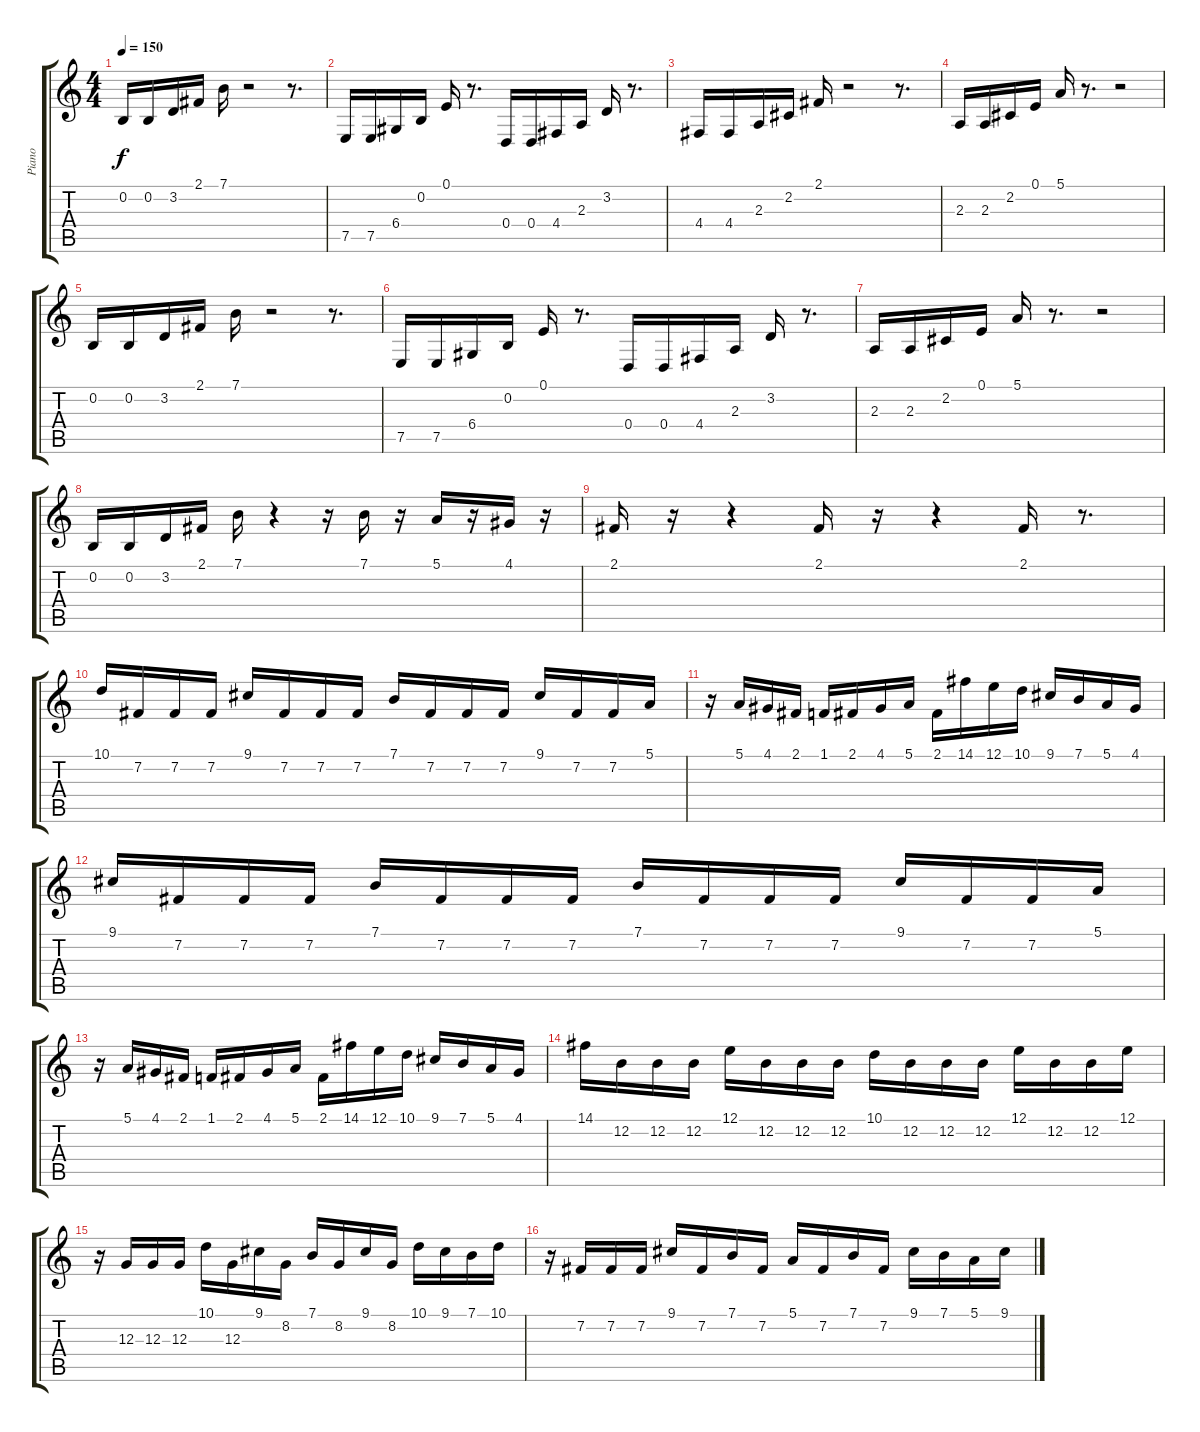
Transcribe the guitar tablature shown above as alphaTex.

\track ("Piano" "Piano") {instrument brightacousticpiano}
\staff {score tabs}
\tuning (E4 B3 G3 D3 A2 E2) {hide}
\ts (4 4)
\tempo 150
\clef g2
\ks c
0.2.16{dy f} 0.2.16 3.2.16 2.1.16 7.1.16 r.2 r.8{d} |
7.5.16 7.5.16 6.4.16 0.2.16 0.1.16 r.8{d} 0.4.16 0.4.16 4.4.16 2.3.16 3.2.16 r.8{d} |
4.4.16 4.4.16 2.3.16 2.2.16 2.1.16 r.2 r.8{d} |
2.3.16 2.3.16 2.2.16 0.1.16 5.1.16 r.8{d} r.2 |
0.2.16 0.2.16 3.2.16 2.1.16 7.1.16 r.2 r.8{d} |
7.5.16 7.5.16 6.4.16 0.2.16 0.1.16 r.8{d} 0.4.16 0.4.16 4.4.16 2.3.16 3.2.16 r.8{d} |
2.3.16 2.3.16 2.2.16 0.1.16 5.1.16 r.8{d} r.2 |
0.2.16 0.2.16 3.2.16 2.1.16 7.1.16 r.4 r.16 7.1.16 r.16 5.1.16 r.16 4.1.16 r.16 |
2.1.16 r.16 r.4 2.1.16 r.16 r.4 2.1.16 r.8{d} |
10.1.16{instrument harpsichord} 7.2.16 7.2.16 7.2.16 9.1.16 7.2.16 7.2.16 7.2.16 7.1.16 7.2.16 7.2.16 7.2.16 9.1.16 7.2.16 7.2.16 5.1.16 |
r.16 5.1.16 4.1.16 2.1.16 1.1.16 2.1.16 4.1.16 5.1.16 2.1.16 14.1.16 12.1.16 10.1.16 9.1.16 7.1.16 5.1.16 4.1.16 |
9.1.16 7.2.16 7.2.16 7.2.16 7.1.16 7.2.16 7.2.16 7.2.16 7.1.16 7.2.16 7.2.16 7.2.16 9.1.16 7.2.16 7.2.16 5.1.16 |
r.16 5.1.16 4.1.16 2.1.16 1.1.16 2.1.16 4.1.16 5.1.16 2.1.16 14.1.16 12.1.16 10.1.16 9.1.16 7.1.16 5.1.16 4.1.16 |
14.1.16 12.2.16 12.2.16 12.2.16 12.1.16 12.2.16 12.2.16 12.2.16 10.1.16 12.2.16 12.2.16 12.2.16 12.1.16 12.2.16 12.2.16 12.1.16 |
r.16 12.3.16 12.3.16 12.3.16 10.1.16 12.3.16 9.1.16 8.2.16 7.1.16 8.2.16 9.1.16 8.2.16 10.1.16 9.1.16 7.1.16 10.1.16 |
r.16 7.2.16 7.2.16 7.2.16 9.1.16 7.2.16 7.1.16 7.2.16 5.1.16 7.2.16 7.1.16 7.2.16 9.1.16 7.1.16 5.1.16 9.1.16
